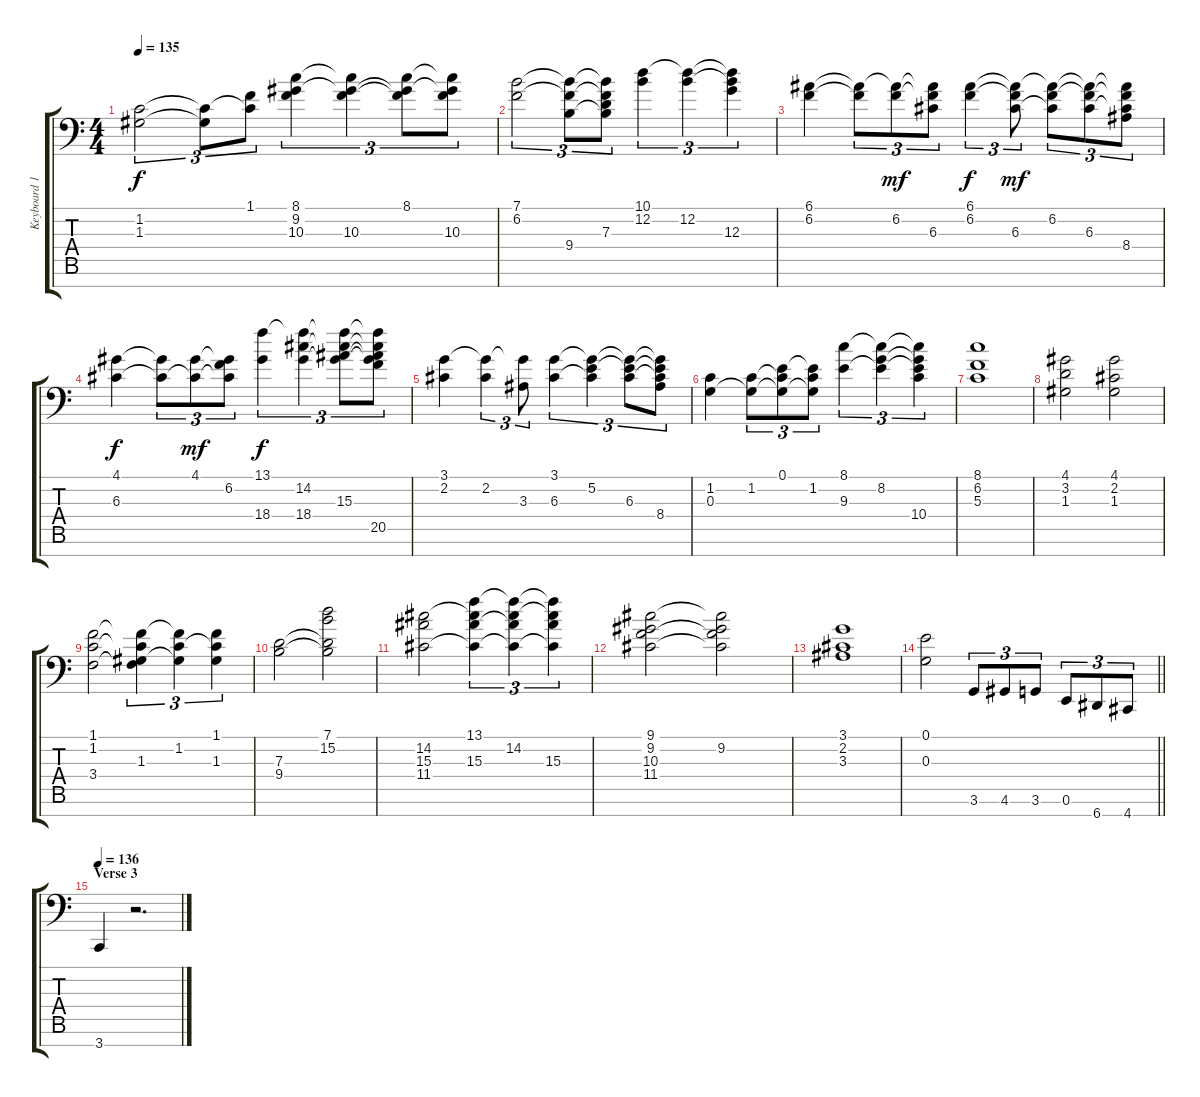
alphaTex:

\track ("Keyboard 1 RH" "Keyboard 1") {instrument brightacousticpiano}
\staff {score tabs}
\tuning (E4 B3 G3 D3 A2 E2 A1) {hide}
\ts (4 4)
\tempo 135
\clef f4
\ks c
(1.2 1.3).2{tu (3 2) dy f} (1.2{t} 1.3{t}).8{tu (3 2)} (1.1 1.2{t}).8{tu (3 2)} (8.1 9.2 10.3).4{tu (3 2)} (8.1{t} 9.2{t} 10.3).4{tu (3 2)} (8.1 9.2{t} 10.3{t}).8{tu (3 2)} (8.1{t} 9.2{t} 10.3).8{tu (3 2)} |
(7.1 6.2).2{tu (3 2)} (7.1{t} 6.2{t} 9.4).8{tu (3 2)} (7.1{t} 6.2{t} 7.3 9.4{t}).8{tu (3 2)} (10.1 12.2).4{tu (3 2)} (10.1{t} 12.2).4{tu (3 2)} (10.1{t} 12.2{t} 12.3).4{tu (3 2)} |
(6.1 6.2).4 (6.1{t} 6.2{t}).8{tu (3 2)} (6.1{t} 6.2).8{tu (3 2) dy mf} (6.1{t} 6.2{t} 6.3).8{tu (3 2)} (6.1 6.2).4{tu (3 2) dy f} (6.1{t} 6.2{t} 6.3).8{tu (3 2) dy mf} (6.1{t} 6.2 6.3{t}).8{tu (3 2)} (6.1{t} 6.2{t} 6.3).8{tu (3 2)} (6.1{t} 6.2{t} 6.3{t} 8.4).8{tu (3 2)} |
(4.1 6.3).4{dy f} (4.1{t} 6.3{t}).8{tu (3 2)} (4.1 6.3{t}).8{tu (3 2) dy mf} (4.1{t} 6.2 6.3{t}).8{tu (3 2)} (13.1 18.4).4{tu (3 2) dy f} (13.1{t} 14.2 18.4).4{tu (3 2)} (13.1{t} 14.2{t} 15.3 18.4{t}).8{tu (3 2)} (13.1{t} 14.2{t} 15.3{t} 18.4{t} 20.5).8{tu (3 2)} |
(3.1 2.2).4 (3.1{t} 2.2).4{tu (3 2)} (3.1{t} 3.3).8{tu (3 2)} (3.1 6.3).4{tu (3 2)} (3.1{t} 5.2 6.3{t}).4{tu (3 2)} (3.1{t} 5.2{t} 6.3).8{tu (3 2)} (3.1{t} 5.2{t} 6.3{t} 8.4).8{tu (3 2)} |
(1.2 0.3).4 (1.2 0.3{t}).8{tu (3 2)} (0.1 1.2{t} 0.3{t}).8{tu (3 2)} (0.1{t} 1.2 0.3{t}).8{tu (3 2)} (8.1 9.3).4{tu (3 2)} (8.1{t} 8.2 9.3{t}).4{tu (3 2)} (8.1{t} 8.2{t} 9.3{t} 10.4).4{tu (3 2)} |
(8.1 6.2 5.3).1 |
(4.1 3.2 1.3).2 (4.1 2.2 1.3).2 |
(1.1 1.2 3.4).2 (1.1{t} 1.2{t} 1.3 3.4{t}).4{tu (3 2)} (1.1{t} 1.2 1.3{t}).4{tu (3 2)} (1.1 1.2{t} 1.3).4{tu (3 2)} |
(7.3 9.4).2 (7.1 15.2 7.3{t} 9.4{t}).2 |
(14.2 15.3 11.4).2 (13.1 14.2{t} 15.3 11.4{t}).4{tu (3 2)} (13.1{t} 14.2 15.3{t} 11.4{t}).4{tu (3 2)} (13.1{t} 14.2{t} 15.3 11.4{t}).4{tu (3 2)} |
(9.1 9.2 10.3 11.4).2 (9.1{t} 9.2 10.3{t} 11.4{t}).2 |
(3.1 2.2 3.3).1 |
\barLineRight lightlight
(0.1 0.3).2 3.6.8{tu (3 2)} 4.6.8{tu (3 2)} 3.6.8{tu (3 2)} 0.6.8{tu (3 2)} 6.7.8{tu (3 2)} 4.7.8{tu (3 2)} |
\section ("" "Verse 3")
\tempo 136
3.7.4 r.2{d}
